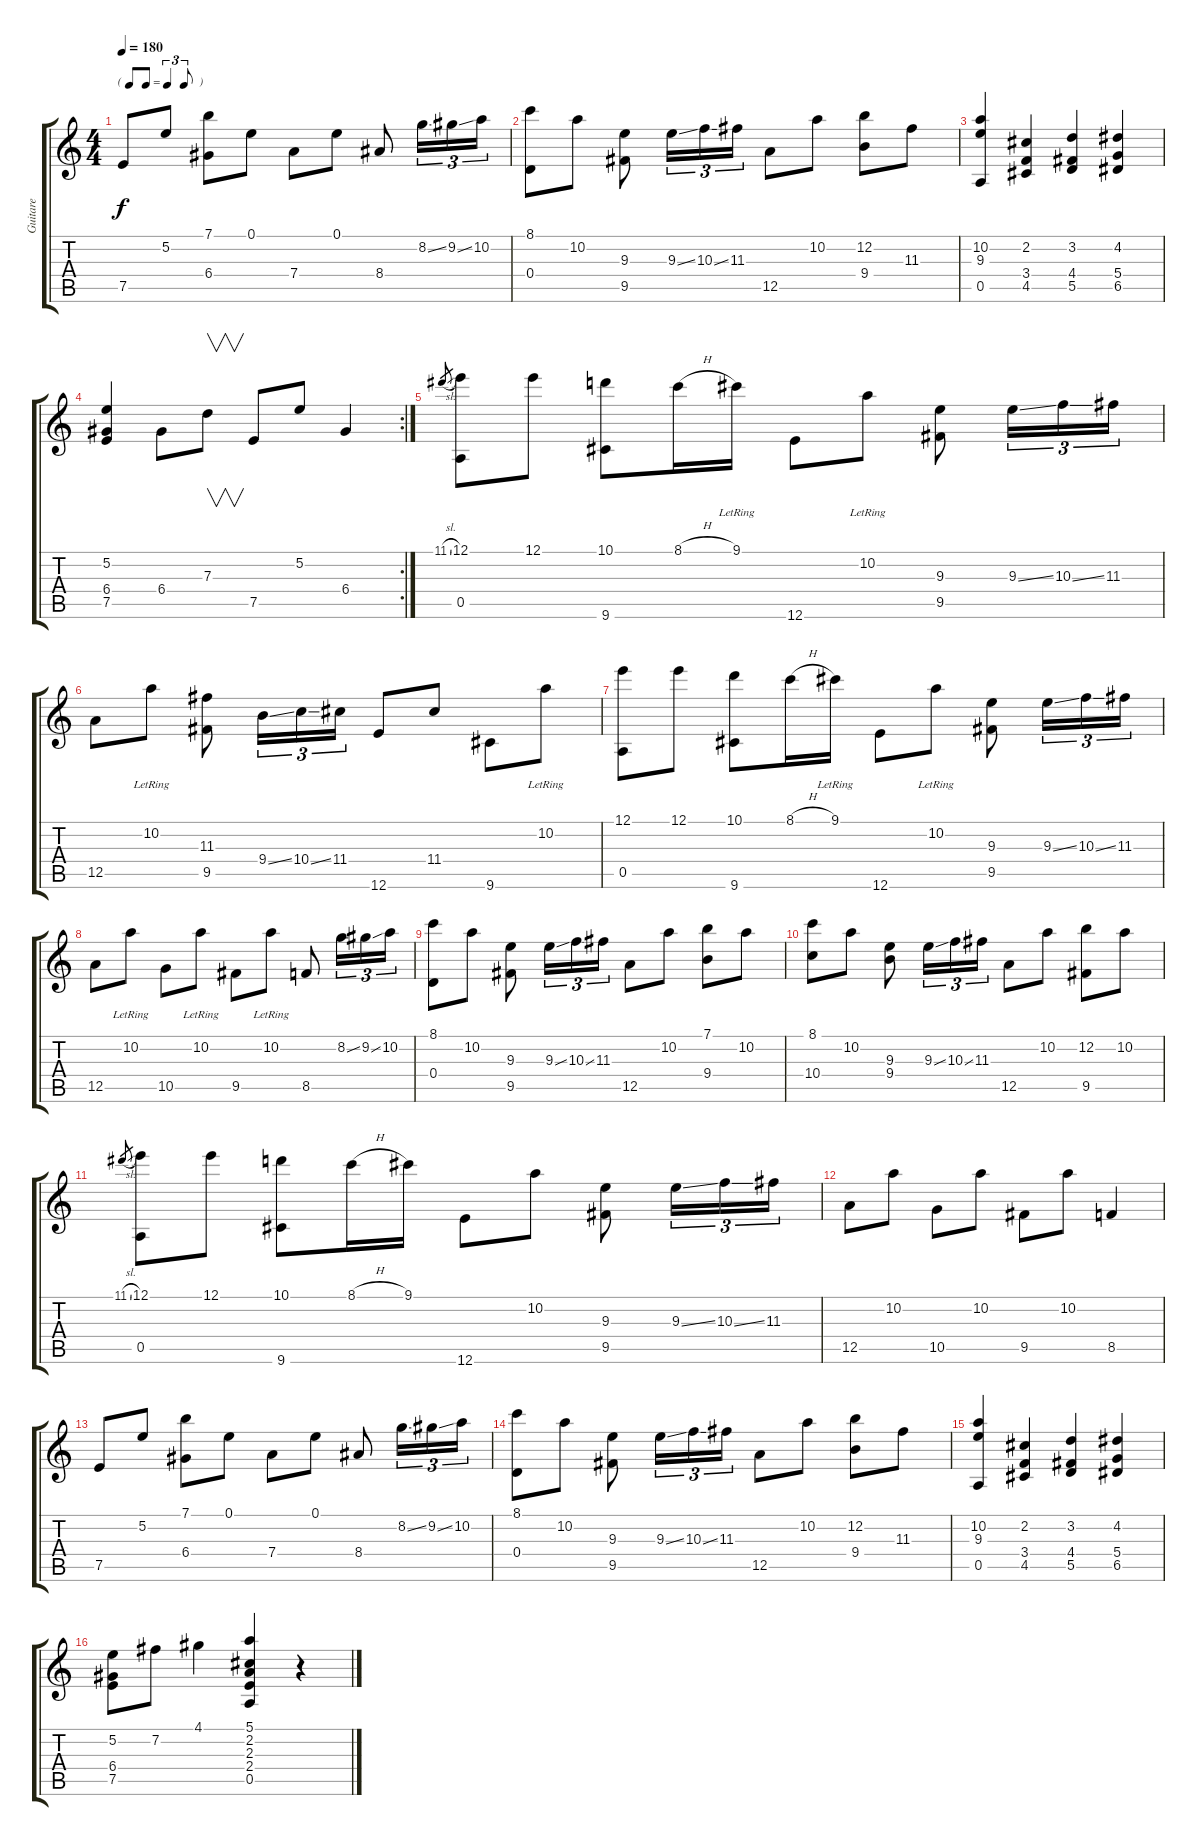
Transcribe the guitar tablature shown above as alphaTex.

\track ("Guitare" "Guitare") {instrument acousticguitarsteel}
\staff {score tabs}
\tuning (E4 B3 G3 D3 A2 E2) {hide}
\ts (4 4)
\tf triplet8th
\tempo 180
\clef g2
\ks c
7.5.8{dy f} 5.2.8 (7.1 6.4).8 0.1.8 7.4.8 0.1.8 8.4.8 8.2{ss}.16{tu (3 2)} 9.2{ss}.16{tu (3 2)} 10.2.16{tu (3 2)} |
(8.1 0.4).8 10.2.8 (9.3 9.5).8 9.3{ss}.16{tu (3 2)} 10.3{ss}.16{tu (3 2)} 11.3.16{tu (3 2)} 12.5.8 10.2.8 (12.2 9.4).8 11.3.8 |
(10.2 9.3 0.5).4 (2.2 3.4 4.5).4 (3.2 4.4 5.5).4 (4.2 5.4 6.5).4 |
\rc 2
(5.2 6.4 7.5).4 6.4.8 7.3.8{v} 7.5.8 5.2.8 6.4.4 |
11.1{sl}.8{gr} (12.1 0.5).8 12.1.8 (10.1 9.6).8 8.1{h}.16 9.1{lr}.16 12.6.8 10.2{lr}.8 (9.3 9.5).8 9.3{ss}.16{tu (3 2)} 10.3{ss}.16{tu (3 2)} 11.3.16{tu (3 2)} |
12.5.8 10.2{lr}.8 (11.3 9.5).8 9.4{ss}.16{tu (3 2)} 10.4{ss}.16{tu (3 2)} 11.4.16{tu (3 2)} 12.6.8 11.4.8 9.6.8 10.2{lr}.8 |
(12.1 0.5).8 12.1.8 (10.1 9.6).8 8.1{h}.16 9.1{lr}.16 12.6.8 10.2{lr}.8 (9.3 9.5).8 9.3{ss}.16{tu (3 2)} 10.3{ss}.16{tu (3 2)} 11.3.16{tu (3 2)} |
12.5.8 10.2{lr}.8 10.5.8 10.2{lr}.8 9.5.8 10.2{lr}.8 8.5.8 8.2{ss}.16{tu (3 2)} 9.2{ss}.16{tu (3 2)} 10.2.16{tu (3 2)} |
(8.1 0.4).8 10.2.8 (9.3 9.5).8 9.3{ss}.16{tu (3 2)} 10.3{ss}.16{tu (3 2)} 11.3.16{tu (3 2)} 12.5.8 10.2.8 (7.1 9.4).8 10.2.8 |
(8.1 10.4).8 10.2.8 (9.3 9.4).8 9.3{ss}.16{tu (3 2)} 10.3{ss}.16{tu (3 2)} 11.3.16{tu (3 2)} 12.5.8 10.2.8 (12.2 9.5).8 10.2.8 |
11.1{sl}.8{gr} (12.1 0.5).8 12.1.8 (10.1 9.6).8 8.1{h}.16 9.1.16 12.6.8 10.2.8 (9.3 9.5).8 9.3{ss}.16{tu (3 2)} 10.3{ss}.16{tu (3 2)} 11.3.16{tu (3 2)} |
12.5.8 10.2.8 10.5.8 10.2.8 9.5.8 10.2.8 8.5.4 |
7.5.8 5.2.8 (7.1 6.4).8 0.1.8 7.4.8 0.1.8 8.4.8 8.2{ss}.16{tu (3 2)} 9.2{ss}.16{tu (3 2)} 10.2.16{tu (3 2)} |
(8.1 0.4).8 10.2.8 (9.3 9.5).8 9.3{ss}.16{tu (3 2)} 10.3{ss}.16{tu (3 2)} 11.3.16{tu (3 2)} 12.5.8 10.2.8 (12.2 9.4).8 11.3.8 |
(10.2 9.3 0.5).4 (2.2 3.4 4.5).4 (3.2 4.4 5.5).4 (4.2 5.4 6.5).4 |
(5.2 6.4 7.5).8 7.2.8 4.1.4 (5.1 2.2 2.3 2.4 0.5).4 r.4
